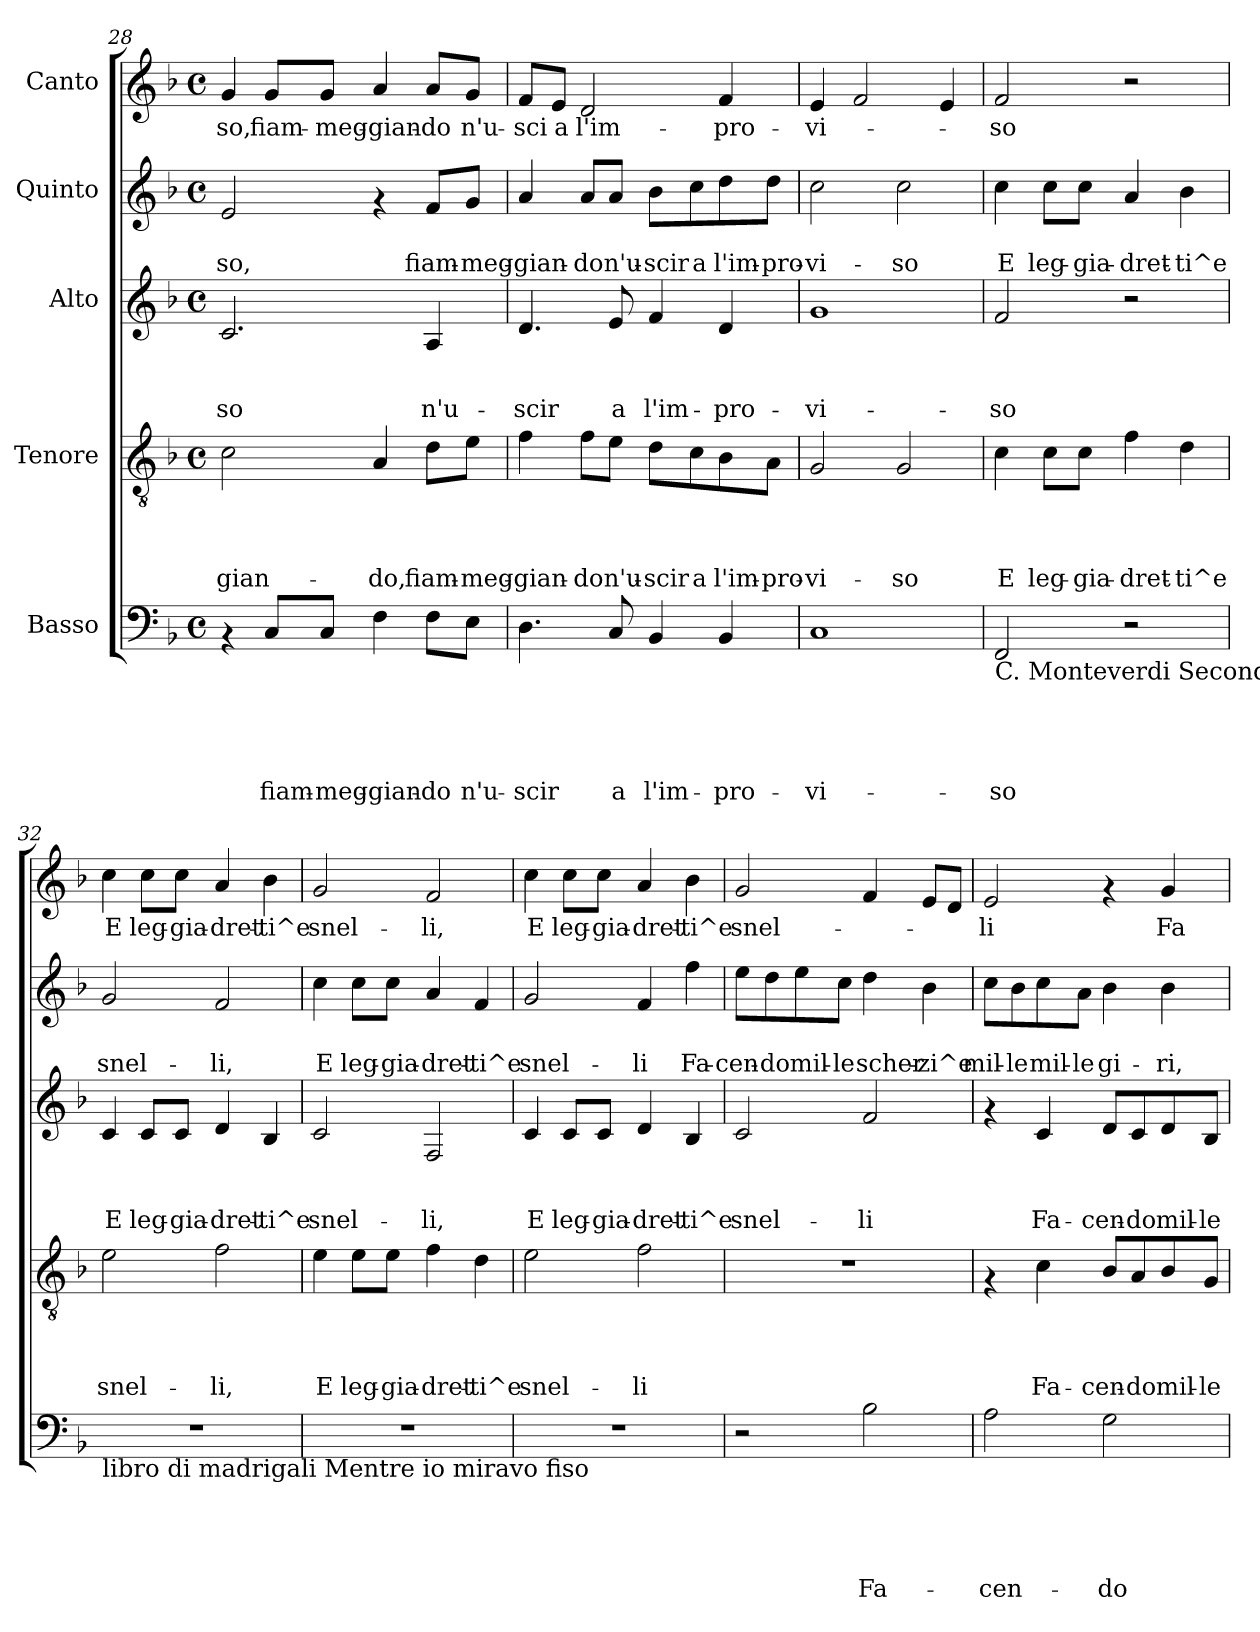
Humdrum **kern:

**kern	**text	**text	**text	**text	**text	**kern	**text	**text	**text	**text	**kern	**text	**text	**text	**kern	**text	**text	**kern	**text
*part5	*part5	*part5	*part5	*part5	*part5	*part4	*part4	*part4	*part4	*part4	*part3	*part3	*part3	*part3	*part2	*part2	*part2	*part1	*part1
*staff5	*staff5	*staff5	*staff5	*staff5	*staff5	*staff4	*staff4	*staff4	*staff4	*staff4	*staff3	*staff3	*staff3	*staff3	*staff2	*staff2	*staff2	*staff1	*staff1
*I"Basso	*	*	*	*	*	*I"Tenore	*	*	*	*	*I"Alto	*	*	*	*I"Quinto	*	*	*I"Canto	*
*clefF4	*	*	*	*	*	*clefGv2	*	*	*	*	*clefG2	*	*	*	*clefG2	*	*	*clefG2	*
*k[b-]	*	*	*	*	*	*k[b-]	*	*	*	*	*k[b-]	*	*	*	*k[b-]	*	*	*k[b-]	*
*F:	*	*	*	*	*	*F:	*	*	*	*	*F:	*	*	*	*F:	*	*	*F:	*
*M4/4	*	*	*	*	*	*M4/4	*	*	*	*	*M4/4	*	*	*	*M4/4	*	*	*M4/4	*
*met(c)	*	*	*	*	*	*met(c)	*	*	*	*	*met(c)	*	*	*	*met(c)	*	*	*met(c)	*
=28	=28	=28	=28	=28	=28	=28	=28	=28	=28	=28	=28	=28	=28	=28	=28	=28	=28	=28	=28
!	!	!	!	!	!	!	!	!	!	!LO:LY:b	!	!	!	!LO:LY:b	!	!	!LO:LY:b	!	!LO:LY:b
4rAA	.	.	.	.	.	2c\	.	.	.	-gian-	2.c/	.	.	-so	2e/	.	-so,	4g/	-so,
!	!	!	!	!	!LO:LY:b	!	!	!	!	!	!	!	!	!	!	!	!	!	!LO:LY:b
8C/L	.	.	.	.	fiam-	.	.	.	.	.	.	.	.	.	.	.	.	8g/L	fiam-
!	!	!	!	!	!LO:LY:b	!	!	!	!	!	!	!	!	!	!	!	!	!	!LO:LY:b
8C/J	.	.	.	.	-meg-	.	.	.	.	.	.	.	.	.	.	.	.	8g/J	-meg-
!	!	!	!	!	!LO:LY:b	!	!	!	!	!LO:LY:b	!	!	!	!	!	!	!	!	!LO:LY:b
4F\	.	.	.	.	-gian-	4A/	.	.	.	-do,	.	.	.	.	4rf	.	.	4a/	-gian-
!	!	!	!	!	!LO:LY:b	!	!	!	!	!LO:LY:b	!	!	!	!LO:LY:b	!	!	!LO:LY:b	!	!LO:LY:b
8F\L	.	.	.	.	-do	8d\L	.	.	.	fiam-	4A/	.	.	n'u-	8f/L	.	fiam-	8a/L	-do
!	!	!	!	!	!LO:LY:b	!	!	!	!	!LO:LY:b	!	!	!	!	!	!	!LO:LY:b	!	!LO:LY:b
8E\J	.	.	.	.	n'u-	8e\J	.	.	.	-meg-	.	.	.	.	8g/J	.	-meg-	8g/J	n'u-
!!LO:PB:g=z
=29	=29	=29	=29	=29	=29	=29	=29	=29	=29	=29	=29	=29	=29	=29	=29	=29	=29	=29	=29
!	!	!	!	!	!LO:LY:b	!	!	!	!	!LO:LY:b	!	!	!	!LO:LY:b	!	!	!LO:LY:b	!	!LO:LY:b
4.D\	.	.	.	.	-scir	4f\	.	.	.	-gian-	4.d/	.	.	-scir	4a/	.	-gian-	8f/L	-sci
!	!	!	!	!	!	!	!	!	!	!	!	!	!	!	!	!	!	!	!LO:LY:b
.	.	.	.	.	.	.	.	.	.	.	.	.	.	.	.	.	.	8e/J	a
!	!	!	!	!	!	!	!	!	!	!LO:LY:b	!	!	!	!	!	!	!LO:LY:b	!	!LO:LY:b
.	.	.	.	.	.	8f\L	.	.	.	-do	.	.	.	.	8a/L	.	-do	2d/	l'im-
!	!	!	!	!	!LO:LY:b	!	!	!	!	!LO:LY:b	!	!	!	!LO:LY:b	!	!	!LO:LY:b	!	!
8C/	.	.	.	.	a	8e\J	.	.	.	n'u-	8e/	.	.	a	8a/J	.	n'u-	.	.
!	!	!	!	!	!LO:LY:b	!	!	!	!	!LO:LY:b	!	!	!	!LO:LY:b	!	!	!LO:LY:b	!	!
4BB-/	.	.	.	.	l'im-	8d\L	.	.	.	-scir	4f/	.	.	l'im-	8b-\L	.	-scir	.	.
!	!	!	!	!	!	!	!	!	!	!LO:LY:b	!	!	!	!	!	!	!LO:LY:b	!	!
.	.	.	.	.	.	8c\	.	.	.	a	.	.	.	.	8cc\	.	a	.	.
!	!	!	!	!	!LO:LY:b	!	!	!	!	!LO:LY:b	!	!	!	!LO:LY:b	!	!	!LO:LY:b	!	!LO:LY:b
4BB-/	.	.	.	.	-pro-	8B-\	.	.	.	l'im-	4d/	.	.	-pro-	8dd\	.	l'im-	4f/	-pro-
!	!	!	!	!	!	!	!	!	!	!LO:LY:b	!	!	!	!	!	!	!LO:LY:b	!	!
.	.	.	.	.	.	8A\J	.	.	.	-pro-	.	.	.	.	8dd\J	.	-pro-	.	.
=30	=30	=30	=30	=30	=30	=30	=30	=30	=30	=30	=30	=30	=30	=30	=30	=30	=30	=30	=30
!	!	!	!	!	!LO:LY:b	!	!	!	!	!LO:LY:b	!	!	!	!LO:LY:b	!	!	!LO:LY:b	!	!LO:LY:b
1C	.	.	.	.	-vi-	2G/	.	.	.	-vi-	1g	.	.	-vi-	2cc\	.	-vi-	4e/	-vi-
.	.	.	.	.	.	.	.	.	.	.	.	.	.	.	.	.	.	2f/	.
!	!	!	!	!	!	!	!	!	!	!LO:LY:b	!	!	!	!	!	!	!LO:LY:b	!	!
.	.	.	.	.	.	2G/	.	.	.	-so	.	.	.	.	2cc\	.	-so	.	.
.	.	.	.	.	.	.	.	.	.	.	.	.	.	.	.	.	.	4e/	.
=31	=31	=31	=31	=31	=31	=31	=31	=31	=31	=31	=31	=31	=31	=31	=31	=31	=31	=31	=31
!LO:TX:b:t=C. Monteverdi Secondo	!	!	!	!	!	!	!	!	!	!	!	!	!	!	!	!	!	!	!
!	!	!	!	!	!LO:LY:b	!	!	!	!	!LO:LY:b	!	!	!	!LO:LY:b	!	!	!LO:LY:b	!	!LO:LY:b
2FF/	.	.	.	.	-so	4c\	.	.	.	E	2f/	.	.	-so	4cc\	.	E	2f/	-so
!	!	!	!	!	!	!	!	!	!	!LO:LY:b	!	!	!	!	!	!	!LO:LY:b	!	!
.	.	.	.	.	.	8c\L	.	.	.	leg-	.	.	.	.	8cc\L	.	leg-	.	.
!	!	!	!	!	!	!	!	!	!	!LO:LY:b	!	!	!	!	!	!	!LO:LY:b	!	!
.	.	.	.	.	.	8c\J	.	.	.	-gia-	.	.	.	.	8cc\J	.	-gia-	.	.
!	!	!	!	!	!	!	!	!	!	!LO:LY:b	!	!	!	!	!	!	!LO:LY:b	!	!
2r	.	.	.	.	.	4f\	.	.	.	-dret-	2r	.	.	.	4a/	.	-dret-	2r	.
!	!	!	!	!	!	!	!	!	!	!LO:LY:b	!	!	!	!	!	!	!LO:LY:b	!	!
.	.	.	.	.	.	4d\	.	.	.	-ti^e	.	.	.	.	4b-\	.	-ti^e	.	.
=32	=32	=32	=32	=32	=32	=32	=32	=32	=32	=32	=32	=32	=32	=32	=32	=32	=32	=32	=32
!LO:TX:b:t=libro di madrigali Mentre io miravo fiso	!	!	!	!	!	!	!	!	!	!	!	!	!	!	!	!	!	!	!
!	!	!	!	!	!	!	!	!	!	!LO:LY:b	!	!	!	!LO:LY:b	!	!	!LO:LY:b	!	!LO:LY:b
1r	.	.	.	.	.	2e\	.	.	.	snel-	4c/	.	.	E	2g/	.	snel-	4cc\	E
!	!	!	!	!	!	!	!	!	!	!	!	!	!	!LO:LY:b	!	!	!	!	!LO:LY:b
.	.	.	.	.	.	.	.	.	.	.	8c/L	.	.	leg-	.	.	.	8cc\L	leg-
!	!	!	!	!	!	!	!	!	!	!	!	!	!	!LO:LY:b	!	!	!	!	!LO:LY:b
.	.	.	.	.	.	.	.	.	.	.	8c/J	.	.	-gia-	.	.	.	8cc\J	-gia-
!	!	!	!	!	!	!	!	!	!	!LO:LY:b	!	!	!	!LO:LY:b	!	!	!LO:LY:b	!	!LO:LY:b
.	.	.	.	.	.	2f\	.	.	.	-li,	4d/	.	.	-dret-	2f/	.	-li,	4a/	-dret-
!	!	!	!	!	!	!	!	!	!	!	!	!	!	!LO:LY:b	!	!	!	!	!LO:LY:b
.	.	.	.	.	.	.	.	.	.	.	4B-/	.	.	-ti^e	.	.	.	4b-\	-ti^e
!!LO:PB:g=z
=33	=33	=33	=33	=33	=33	=33	=33	=33	=33	=33	=33	=33	=33	=33	=33	=33	=33	=33	=33
!	!	!	!	!	!	!	!	!	!	!LO:LY:b	!	!	!	!LO:LY:b	!	!	!LO:LY:b	!	!LO:LY:b
1r	.	.	.	.	.	4e\	.	.	.	E	2c/	.	.	snel-	4cc\	.	E	2g/	snel-
!	!	!	!	!	!	!	!	!	!	!LO:LY:b	!	!	!	!	!	!	!LO:LY:b	!	!
.	.	.	.	.	.	8e\L	.	.	.	leg-	.	.	.	.	8cc\L	.	leg-	.	.
!	!	!	!	!	!	!	!	!	!	!LO:LY:b	!	!	!	!	!	!	!LO:LY:b	!	!
.	.	.	.	.	.	8e\J	.	.	.	-gia-	.	.	.	.	8cc\J	.	-gia-	.	.
!	!	!	!	!	!	!	!	!	!	!LO:LY:b	!	!	!	!LO:LY:b	!	!	!LO:LY:b	!	!LO:LY:b
.	.	.	.	.	.	4f\	.	.	.	-dret-	2F/	.	.	-li,	4a/	.	-dret-	2f/	-li,
!	!	!	!	!	!	!	!	!	!	!LO:LY:b	!	!	!	!	!	!	!LO:LY:b	!	!
.	.	.	.	.	.	4d\	.	.	.	-ti^e	.	.	.	.	4f/	.	-ti^e	.	.
=34	=34	=34	=34	=34	=34	=34	=34	=34	=34	=34	=34	=34	=34	=34	=34	=34	=34	=34	=34
!	!	!	!	!	!	!	!	!	!	!LO:LY:b	!	!	!	!LO:LY:b	!	!	!LO:LY:b	!	!LO:LY:b
1r	.	.	.	.	.	2e\	.	.	.	snel-	4c/	.	.	E	2g/	.	snel-	4cc\	E
!	!	!	!	!	!	!	!	!	!	!	!	!	!	!LO:LY:b	!	!	!	!	!LO:LY:b
.	.	.	.	.	.	.	.	.	.	.	8c/L	.	.	leg-	.	.	.	8cc\L	leg-
!	!	!	!	!	!	!	!	!	!	!	!	!	!	!LO:LY:b	!	!	!	!	!LO:LY:b
.	.	.	.	.	.	.	.	.	.	.	8c/J	.	.	-gia-	.	.	.	8cc\J	-gia-
!	!	!	!	!	!	!	!	!	!	!LO:LY:b	!	!	!	!LO:LY:b	!	!	!LO:LY:b	!	!LO:LY:b
.	.	.	.	.	.	2f\	.	.	.	-li	4d/	.	.	-dret-	4f/	.	-li	4a/	-dret-
!	!	!	!	!	!	!	!	!	!	!	!	!	!	!LO:LY:b	!	!	!LO:LY:b	!	!LO:LY:b
.	.	.	.	.	.	.	.	.	.	.	4B-/	.	.	-ti^e	4ff\	.	Fa-	4b-\	-ti^e
=35	=35	=35	=35	=35	=35	=35	=35	=35	=35	=35	=35	=35	=35	=35	=35	=35	=35	=35	=35
!	!	!	!	!	!	!	!	!	!	!	!	!	!	!LO:LY:b	!	!	!LO:LY:b	!	!LO:LY:b
2r	.	.	.	.	.	1r	.	.	.	.	2c/	.	.	snel-	8ee\L	.	-cen-	2g/	snel-
!	!	!	!	!	!	!	!	!	!	!	!	!	!	!	!	!	!LO:LY:b	!	!
.	.	.	.	.	.	.	.	.	.	.	.	.	.	.	8dd\	.	-do	.	.
!	!	!	!	!	!	!	!	!	!	!	!	!	!	!	!	!	!LO:LY:b	!	!
.	.	.	.	.	.	.	.	.	.	.	.	.	.	.	8ee\	.	mil-	.	.
!	!	!	!	!	!	!	!	!	!	!	!	!	!	!	!	!	!LO:LY:b	!	!
.	.	.	.	.	.	.	.	.	.	.	.	.	.	.	8cc\J	.	-le	.	.
!	!	!	!	!	!LO:LY:b	!	!	!	!	!	!	!	!	!LO:LY:b	!	!	!LO:LY:b	!	!
2B-\	.	.	.	.	Fa-	.	.	.	.	.	2f/	.	.	-li	4dd\	.	scher-	4f/	.
!	!	!	!	!	!	!	!	!	!	!	!	!	!	!	!	!	!LO:LY:b	!	!
.	.	.	.	.	.	.	.	.	.	.	.	.	.	.	4b-\	.	-zi^e	8e/L	.
.	.	.	.	.	.	.	.	.	.	.	.	.	.	.	.	.	.	8d/J	.
=36	=36	=36	=36	=36	=36	=36	=36	=36	=36	=36	=36	=36	=36	=36	=36	=36	=36	=36	=36
!	!	!	!	!	!LO:LY:b	!	!	!	!	!	!	!	!	!	!	!	!LO:LY:b	!	!LO:LY:b
2A\	.	.	.	.	-cen-	4rF	.	.	.	.	4rf	.	.	.	8cc\L	.	mil-	2e/	-li
!	!	!	!	!	!	!	!	!	!	!	!	!	!	!	!	!	!LO:LY:b	!	!
.	.	.	.	.	.	.	.	.	.	.	.	.	.	.	8b-\	.	-le	.	.
!	!	!	!	!	!	!	!	!	!	!LO:LY:b	!	!	!	!LO:LY:b	!	!	!LO:LY:b	!	!
.	.	.	.	.	.	4c\	.	.	.	Fa-	4c/	.	.	Fa-	8cc\	.	mil-	.	.
!	!	!	!	!	!	!	!	!	!	!	!	!	!	!	!	!	!LO:LY:b	!	!
.	.	.	.	.	.	.	.	.	.	.	.	.	.	.	8a\J	.	-le	.	.
!	!	!	!	!	!LO:LY:b	!	!	!	!	!LO:LY:b	!	!	!	!LO:LY:b	!	!	!LO:LY:b	!	!
2G\	.	.	.	.	-do	8B-/L	.	.	.	-cen-	8d/L	.	.	-cen-	4b-\	.	gi-	4rf	.
!	!	!	!	!	!	!	!	!	!	!LO:LY:b	!	!	!	!LO:LY:b	!	!	!	!	!
.	.	.	.	.	.	8A/	.	.	.	-do	8c/	.	.	-do	.	.	.	.	.
!	!	!	!	!	!	!	!	!	!	!LO:LY:b	!	!	!	!LO:LY:b	!	!	!LO:LY:b	!	!LO:LY:b
.	.	.	.	.	.	8B-/	.	.	.	mil-	8d/	.	.	mil-	4b-\	.	-ri,	4g/	Fa-
!	!	!	!	!	!	!	!	!	!	!LO:LY:b	!	!	!	!LO:LY:b	!	!	!	!	!
.	.	.	.	.	.	8G/J	.	.	.	-le	8B-/J	.	.	-le	.	.	.	.	.
=	=	=	=	=	=	=	=	=	=	=	=	=	=	=	=	=	=	=	=
*-	*-	*-	*-	*-	*-	*-	*-	*-	*-	*-	*-	*-	*-	*-	*-	*-	*-	*-	*-
